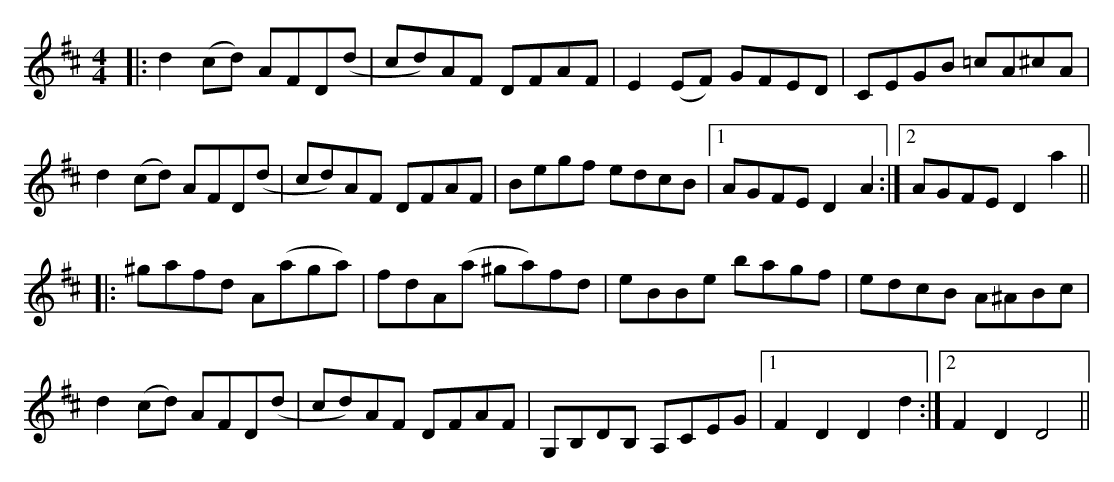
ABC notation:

X:1
M:4/4
K:D
|:d2 (cd) AFD(d|cd)AF DFAF|E2 (EF) GFED|CEGB =cA^cA|
d2 (cd) AFD(d|cd)AF DFAF|Begf edcB|1 AGFE D2 A2:|2 AGFE D2 a2||
|:^gafd A(aga)|fdA(a ^ga)fd|eBBe bagf|edcB A^ABc|
d2 (cd) AFD(d|cd)AF DFAF|G,B,DB, A,CEG|1 F2 D2 D2 d2:|2 F2 D2 D4||
